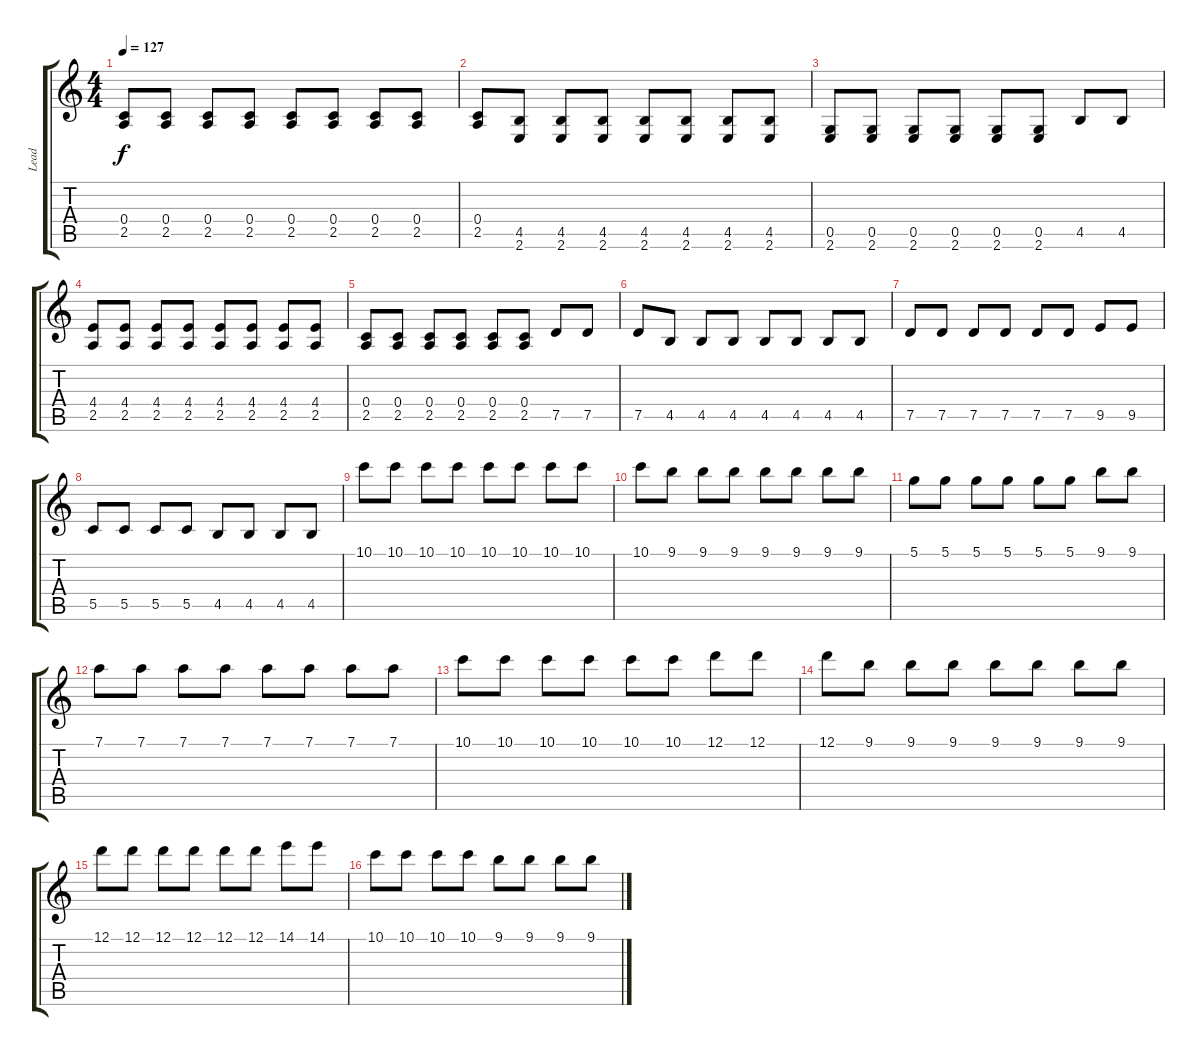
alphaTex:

\track ("Lead " "Lead ") {instrument distortionguitar}
\staff {score tabs}
\tuning (D4 A3 F3 C3 G2 D2) {hide}
\ts (4 4)
\tempo 127
\clef g2
\ks c
(0.4 2.5).8{dy f} (0.4 2.5).8 (0.4 2.5).8 (0.4 2.5).8 (0.4 2.5).8 (0.4 2.5).8 (0.4 2.5).8 (0.4 2.5).8 |
(0.4 2.5).8 (4.5 2.6).8 (4.5 2.6).8 (4.5 2.6).8 (4.5 2.6).8 (4.5 2.6).8 (4.5 2.6).8 (4.5 2.6).8 |
(0.5 2.6).8 (0.5 2.6).8 (0.5 2.6).8 (0.5 2.6).8 (0.5 2.6).8 (0.5 2.6).8 4.5.8 4.5.8 |
(4.4 2.5).8 (4.4 2.5).8 (4.4 2.5).8 (4.4 2.5).8 (4.4 2.5).8 (4.4 2.5).8 (4.4 2.5).8 (4.4 2.5).8 |
(0.4 2.5).8 (0.4 2.5).8 (0.4 2.5).8 (0.4 2.5).8 (0.4 2.5).8 (0.4 2.5).8 7.5.8 7.5.8 |
7.5.8 4.5.8 4.5.8 4.5.8 4.5.8 4.5.8 4.5.8 4.5.8 |
7.5.8 7.5.8 7.5.8 7.5.8 7.5.8 7.5.8 9.5.8 9.5.8 |
5.5.8 5.5.8 5.5.8 5.5.8 4.5.8 4.5.8 4.5.8 4.5.8 |
10.1.8 10.1.8 10.1.8 10.1.8 10.1.8 10.1.8 10.1.8 10.1.8 |
10.1.8 9.1.8 9.1.8 9.1.8 9.1.8 9.1.8 9.1.8 9.1.8 |
5.1.8 5.1.8 5.1.8 5.1.8 5.1.8 5.1.8 9.1.8 9.1.8 |
7.1.8 7.1.8 7.1.8 7.1.8 7.1.8 7.1.8 7.1.8 7.1.8 |
10.1.8 10.1.8 10.1.8 10.1.8 10.1.8 10.1.8 12.1.8 12.1.8 |
12.1.8 9.1.8 9.1.8 9.1.8 9.1.8 9.1.8 9.1.8 9.1.8 |
12.1.8 12.1.8 12.1.8 12.1.8 12.1.8 12.1.8 14.1.8 14.1.8 |
10.1.8 10.1.8 10.1.8 10.1.8 9.1.8 9.1.8 9.1.8 9.1.8
